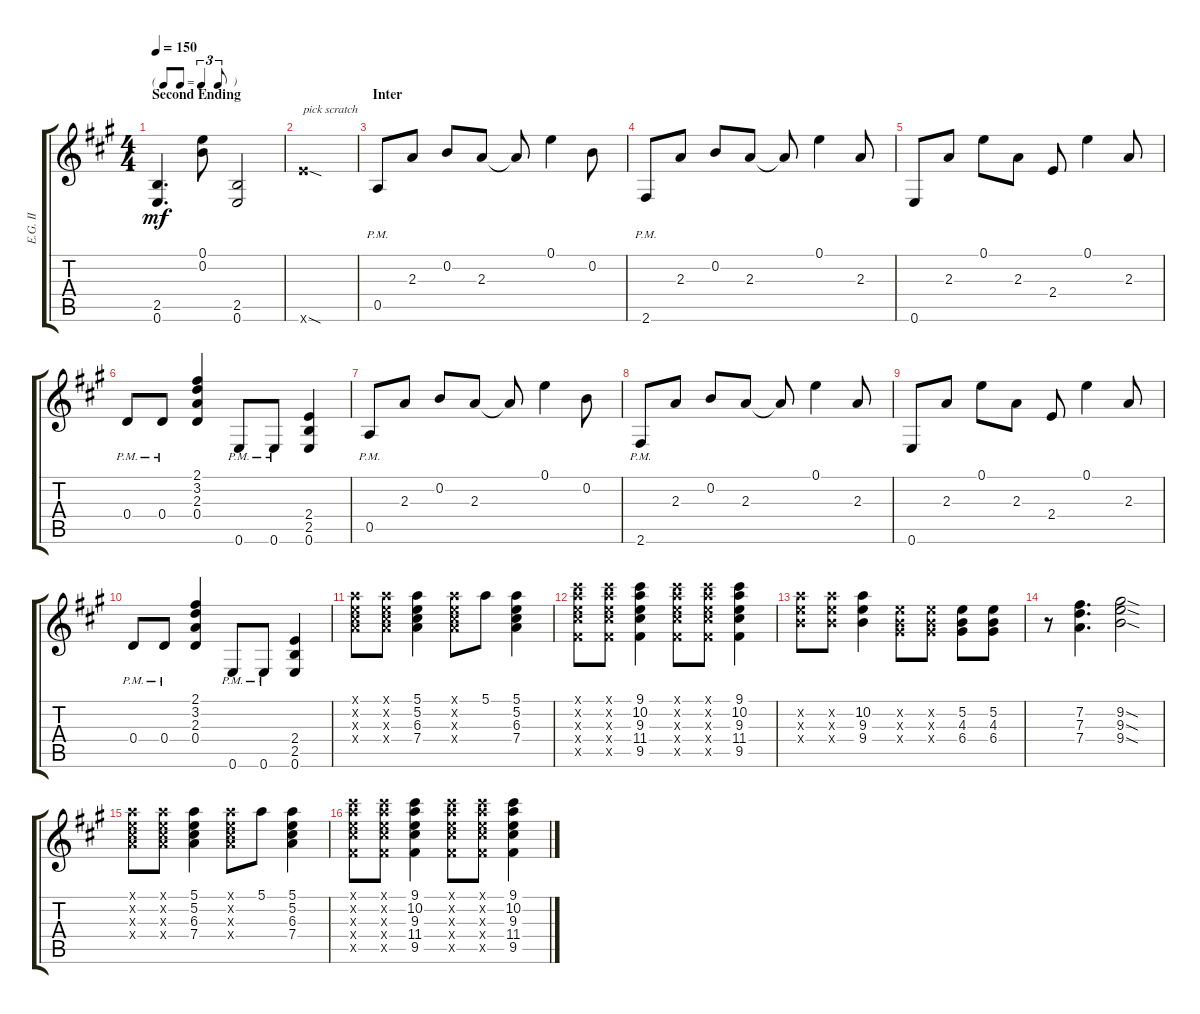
\track ("E.G. II" "E.G. II") {instrument overdrivenguitar}
\staff {score tabs}
\tuning (E4 B3 G3 D3 A2 E2) {hide}
\ts (4 4)
\tf triplet8th
\section ("" "Second Ending")
\tempo 150
\clef g2
\ks a
(2.5 0.6).4{d dy mf} (0.1 0.2).8 (2.5 0.6).2 |
12.6{sod x}.1{txt "pick scratch"} |
\section ("" "Inter")
0.5{pm}.8 2.3.8 0.2.8 2.3.8 2.3{t}.8 0.1.4 0.2.8 |
2.6{pm}.8 2.3.8 0.2.8 2.3.8 2.3{t}.8 0.1.4 2.3.8 |
0.6.8 2.3.8 0.1.8 2.3.8 2.4.8 0.1.4 2.3.8 |
0.4{pm}.8 0.4{pm}.8 (2.1 3.2 2.3 0.4).4 0.6{pm}.8 0.6{pm}.8 (2.4 2.5 0.6).4 |
0.5{pm}.8 2.3.8 0.2.8 2.3.8 2.3{t}.8 0.1.4 0.2.8 |
2.6{pm}.8 2.3.8 0.2.8 2.3.8 2.3{t}.8 0.1.4 2.3.8 |
0.6.8 2.3.8 0.1.8 2.3.8 2.4.8 0.1.4 2.3.8 |
0.4{pm}.8 0.4{pm}.8 (2.1 3.2 2.3 0.4).4 0.6{pm}.8 0.6{pm}.8 (2.4 2.5 0.6).4 |
\section ("" "")
(5.1{x} 5.2{x} 6.3{x} 7.4{x}).8 (5.1{x} 5.2{x} 6.3{x} 7.4{x}).8 (5.1 5.2 6.3 7.4).4 (5.1{x} 5.2{x} 6.3{x} 7.4{x}).8 5.1.8 (5.1 5.2 6.3 7.4).4 |
(9.1{x} 10.2{x} 9.3{x} 11.4{x} 9.5{x}).8 (9.1{x} 10.2{x} 9.3{x} 11.4{x} 9.5{x}).8 (9.1 10.2 9.3 11.4 9.5).4 (9.1{x} 10.2{x} 9.3{x} 11.4{x} 9.5{x}).8 (9.1{x} 10.2{x} 9.3{x} 11.4{x} 9.5{x}).8 (9.1 10.2 9.3 11.4 9.5).4 |
(10.2{x} 9.3{x} 9.4{x}).8 (10.2{x} 9.3{x} 9.4{x}).8 (10.2 9.3 9.4).4 (5.2{x} 4.3{x} 6.4{x}).8 (5.2{x} 4.3{x} 6.4{x}).8 (5.2 4.3 6.4).8 (5.2 4.3 6.4).8 |
r.8 (7.2 7.3 7.4).4{d} (9.2{sod} 9.3{sod} 9.4{sod}).2 |
(5.1{x} 5.2{x} 6.3{x} 7.4{x}).8 (5.1{x} 5.2{x} 6.3{x} 7.4{x}).8 (5.1 5.2 6.3 7.4).4 (5.1{x} 5.2{x} 6.3{x} 7.4{x}).8 5.1.8 (5.1 5.2 6.3 7.4).4 |
(9.1{x} 10.2{x} 9.3{x} 11.4{x} 9.5{x}).8 (9.1{x} 10.2{x} 9.3{x} 11.4{x} 9.5{x}).8 (9.1 10.2 9.3 11.4 9.5).4 (9.1{x} 10.2{x} 9.3{x} 11.4{x} 9.5{x}).8 (9.1{x} 10.2{x} 9.3{x} 11.4{x} 9.5{x}).8 (9.1 10.2 9.3 11.4 9.5).4
